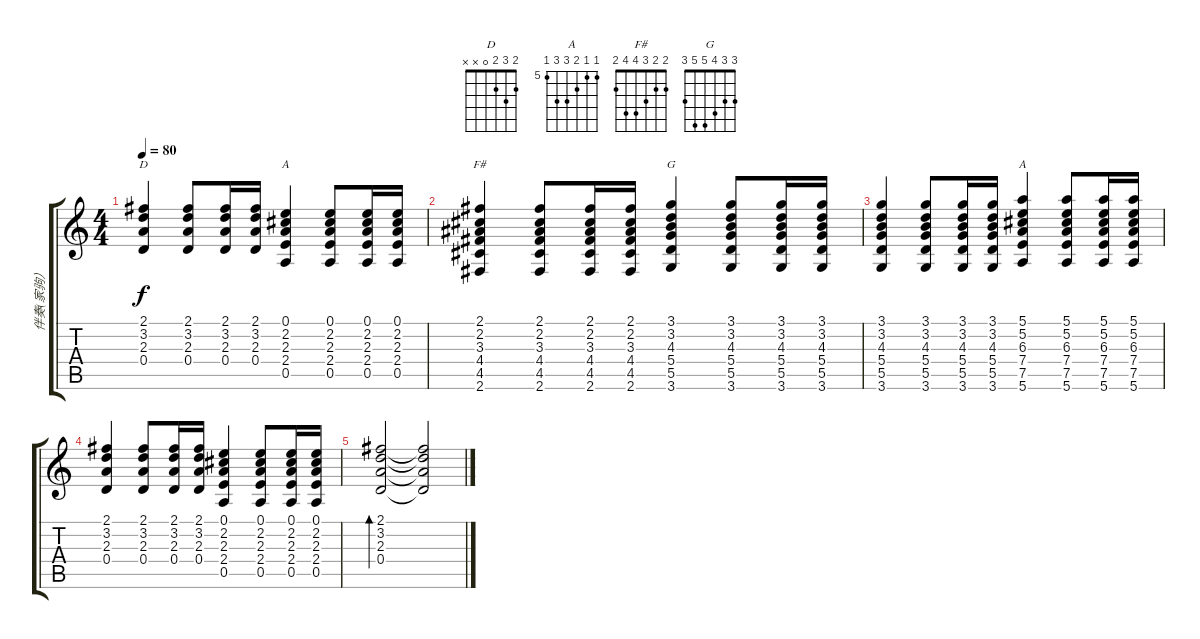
\track ("伴奏(家驹）" "伴奏(家驹）") {instrument electricguitarjazz}
\staff {score tabs}
\tuning (E4 B3 G3 D3 A2 E2) {hide}
\chord ("D" 2 3 2 0 x x)
\chord ("A" 0 2 2 2 0 x)
\chord ("F#" 2 2 3 4 4 2)
\chord ("G" 3 3 4 5 5 3)
\chord ("A" 5 5 6 7 7 5) {firstfret 5}
\ts (4 4)
\tempo 80
\clef g2
\ks c
(2.1 3.2 2.3 0.4).4{ch "D" dy f} (2.1 3.2 2.3 0.4).8 (2.1 3.2 2.3 0.4).16 (2.1 3.2 2.3 0.4).16 (0.1 2.2 2.3 2.4 0.5).4{ch "A"} (0.1 2.2 2.3 2.4 0.5).8 (0.1 2.2 2.3 2.4 0.5).16 (0.1 2.2 2.3 2.4 0.5).16 |
(2.1 2.2 3.3 4.4 4.5 2.6).4{ch "F#"} (2.1 2.2 3.3 4.4 4.5 2.6).8 (2.1 2.2 3.3 4.4 4.5 2.6).16 (2.1 2.2 3.3 4.4 4.5 2.6).16 (3.1 3.2 4.3 5.4 5.5 3.6).4{ch "G" volume 10} (3.1 3.2 4.3 5.4 5.5 3.6).8{volume 9} (3.1 3.2 4.3 5.4 5.5 3.6).16 (3.1 3.2 4.3 5.4 5.5 3.6).16 |
(3.1 3.2 4.3 5.4 5.5 3.6).4{volume 8} (3.1 3.2 4.3 5.4 5.5 3.6).8{volume 7} (3.1 3.2 4.3 5.4 5.5 3.6).16 (3.1 3.2 4.3 5.4 5.5 3.6).16 (5.1 5.2 6.3 7.4 7.5 5.6).4{ch "A" volume 7} (5.1 5.2 6.3 7.4 7.5 5.6).8{volume 6} (5.1 5.2 6.3 7.4 7.5 5.6).16 (5.1 5.2 6.3 7.4 7.5 5.6).16 |
(2.1 3.2 2.3 0.4).4{volume 5} (2.1 3.2 2.3 0.4).8{volume 4} (2.1 3.2 2.3 0.4).16 (2.1 3.2 2.3 0.4).16 (0.1 2.2 2.3 2.4 0.5).4{volume 3} (0.1 2.2 2.3 2.4 0.5).8{volume 2} (0.1 2.2 2.3 2.4 0.5).16 (0.1 2.2 2.3 2.4 0.5).16 |
(2.1 3.2 2.3 0.4).2{bd 240 volume 1} (2.1{t} 3.2{t} 2.3{t} 0.4{t}).2
